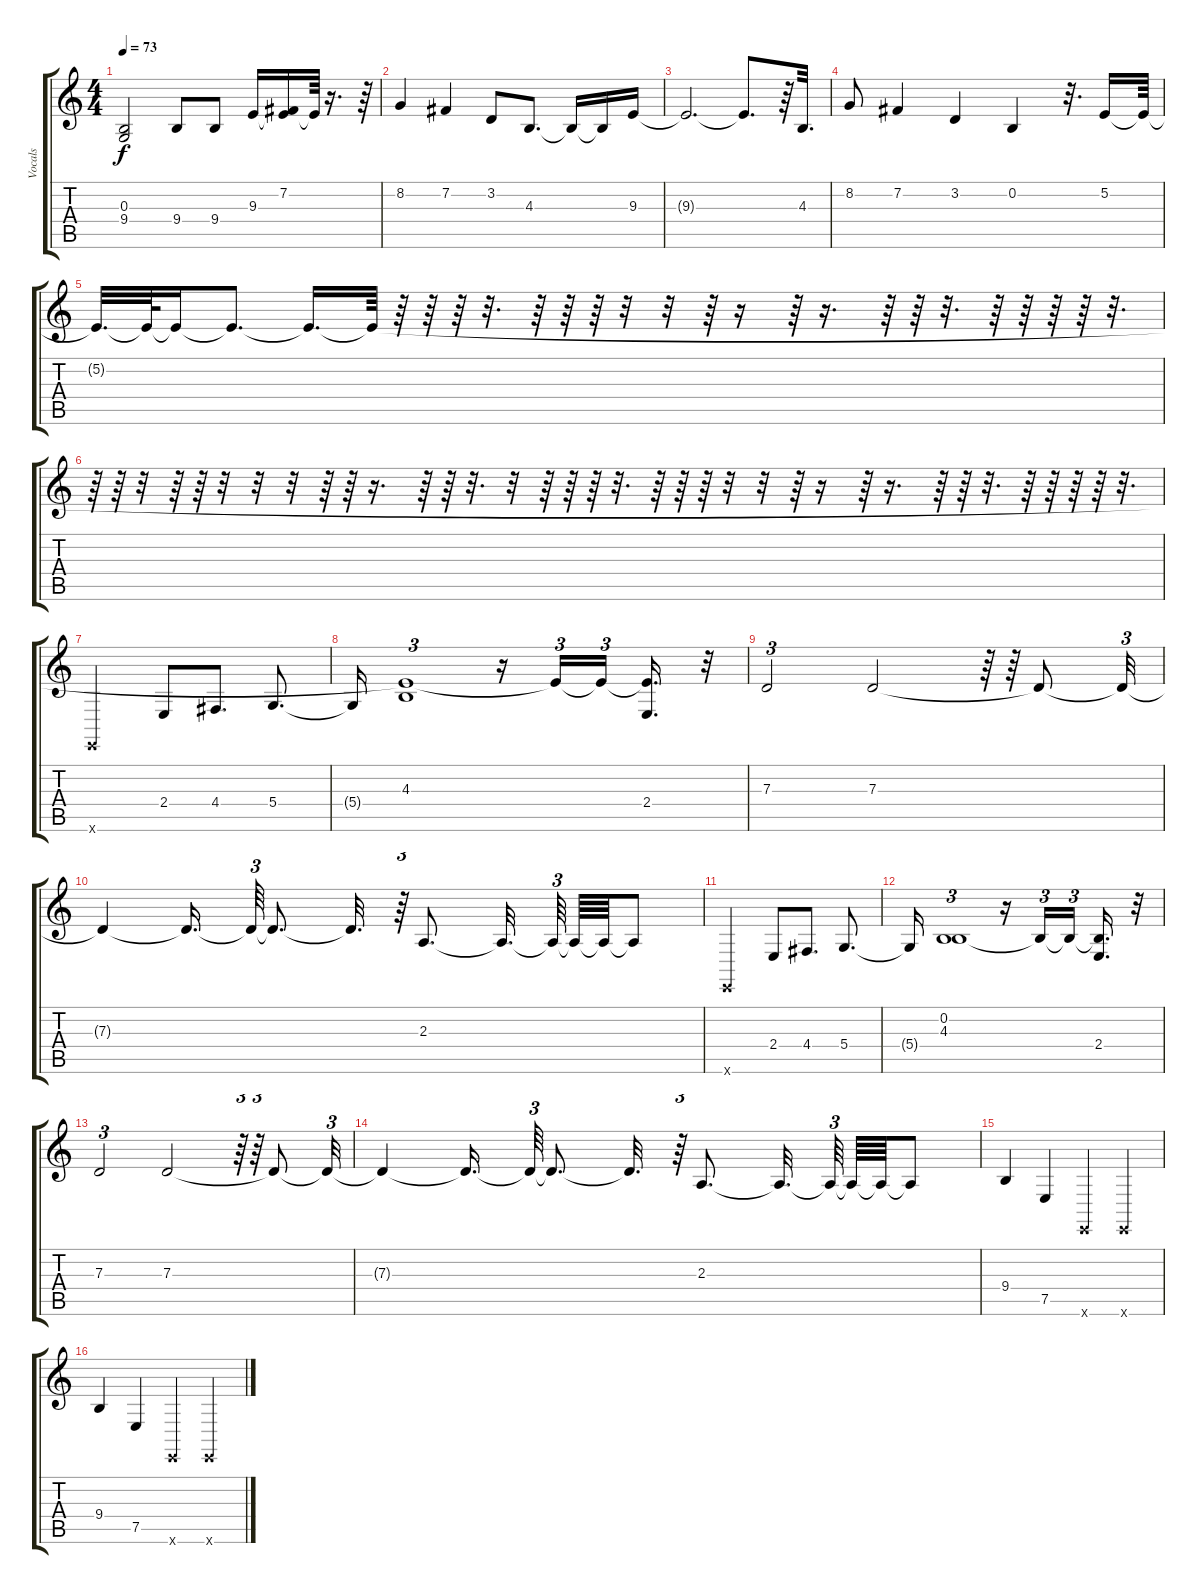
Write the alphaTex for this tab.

\track ("Vocals" "Vocals") {instrument choiraahs}
\staff {score tabs}
\tuning (E4 B3 G3 D3 A2 E2) {hide}
\ts (4 4)
\tempo 73
\clef g2
\ks c
(0.3 9.4).2{dy f} 9.4.8 9.4.8 9.3.16 (7.2 9.3{t}).16 9.3{t}.64 r.16{d} r.64 |
8.2.4 7.2.4 3.2.8 4.3.8{d} 4.3{t}.16 4.3{t}.16 9.3.16 |
9.3{t}.2{d} 9.3{t}.8{d} r.64 4.3.32{d} |
8.2.8 7.2.4 3.2.4 0.2.4 r.32{d} 5.2.16 5.2{t}.64 |
5.2{t}.32{d} 5.2{t}.64 5.2{t}.16 5.2{t}.8{d} 5.2{t}.16{d} 5.2{t}.64 r.64 r.64 r.64 r.32{d} r.64 r.64 r.64 r.32 r.32 r.64 r.16 r.64 r.16{d} r.64 r.64 r.32{d} r.64 r.64 r.64 r.64 r.32{d} |
r.64 r.64 r.32 r.64 r.64 r.32 r.32 r.32 r.64 r.64 r.16{d} r.64 r.64 r.32{d} r.32 r.64 r.64 r.64 r.32{d} r.64 r.64 r.64 r.32 r.32 r.64 r.16 r.64 r.16{d} r.64 r.64 r.32{d} r.64 r.64 r.64 r.64 r.32{d} |
0.6{x}.2 2.4.8 4.4.8{d} 5.4.8{d} |
5.4{t}.16 (5.2{t} 4.3).1{tu (3 2)} r.16 5.2{t}.16{tu (3 2)} 5.2{t}.16{tu (3 2) beam splitsecondary} (5.2{t} 2.4).16{d} r.32 |
7.3.2{tu (3 2)} 7.3.2 r.64{tu (3 2)} r.64{tu (3 2)} 7.3{t}.8 7.3{t}.32{tu (3 2)} |
7.3{t}.4 7.3{t}.16{d beam splitsecondary} 7.3{t}.64{tu (3 2)} 7.3{t}.8{d} 7.3{t}.32{d} r.64{tu (3 2)} 2.3.8{d} 2.3{t}.32{d beam splitsecondary} 2.3{t}.64{tu (3 2) beam splitsecondary} 2.3{t}.64 2.3{t}.64 2.3{t}.8 |
0.6{x}.2 2.4.8 4.4.8{d} 5.4.8{d} |
5.4{t}.16 (0.2 4.3).1{tu (3 2)} r.16 0.2{t}.16{tu (3 2)} 0.2{t}.16{tu (3 2) beam splitsecondary} (0.2{t} 2.4).16{d} r.32 |
7.3.2{tu (3 2)} 7.3.2 r.64{tu (3 2)} r.64{tu (3 2)} 7.3{t}.8 7.3{t}.32{tu (3 2)} |
7.3{t}.4 7.3{t}.16{d beam splitsecondary} 7.3{t}.64{tu (3 2)} 7.3{t}.8{d} 7.3{t}.32{d} r.64{tu (3 2)} 2.3.8{d} 2.3{t}.32{d beam splitsecondary} 2.3{t}.64{tu (3 2) beam splitsecondary} 2.3{t}.64 2.3{t}.64 2.3{t}.8 |
9.4.4 7.5.4 0.6{x}.4 0.6{x}.4 |
9.4.4 7.5.4 0.6{x}.4 0.6{x}.4
